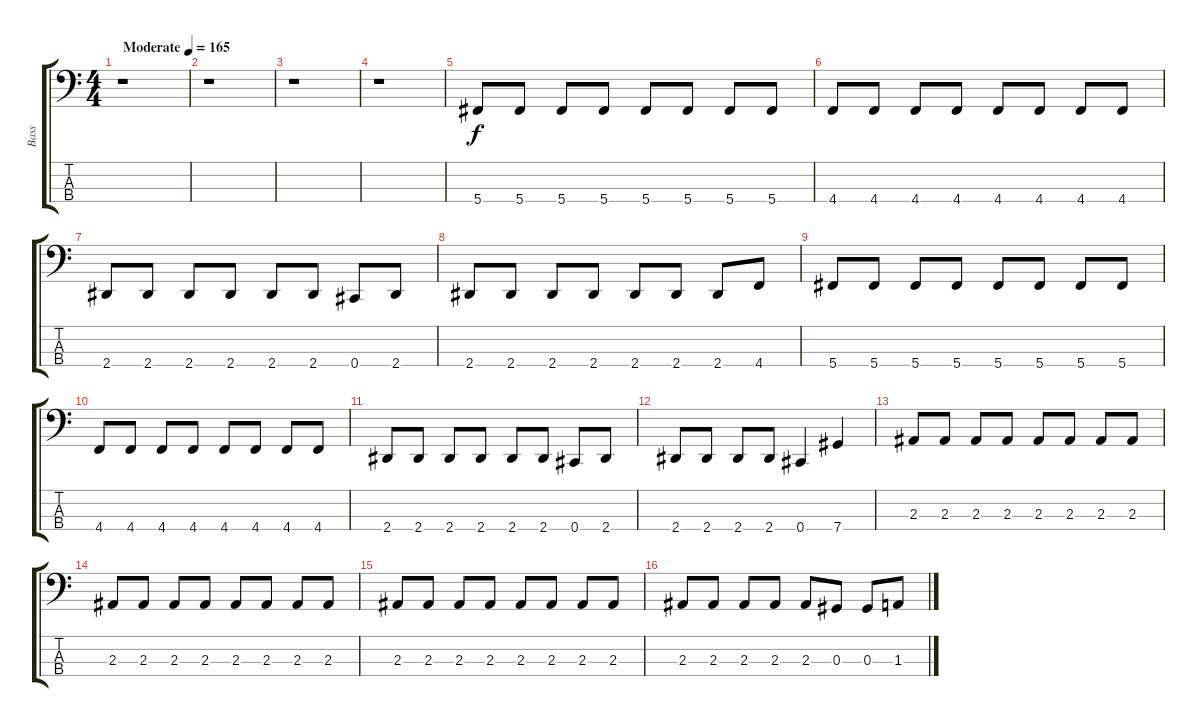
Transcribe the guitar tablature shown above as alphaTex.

\track ("Bass" "Bass") {instrument electricbassfinger}
\staff {score tabs}
\tuning (Gb2 Db2 Ab1 Db1) {hide}
\ts (4 4)
\tempo (165 "Moderate")
\clef f4
\ks c
r.1{dy f instrument electricbassfinger} |
r.1 |
r.1 |
r.1 |
5.4.8 5.4.8 5.4.8 5.4.8 5.4.8 5.4.8 5.4.8 5.4.8 |
4.4.8 4.4.8 4.4.8 4.4.8 4.4.8 4.4.8 4.4.8 4.4.8 |
2.4.8 2.4.8 2.4.8 2.4.8 2.4.8 2.4.8 0.4.8 2.4.8 |
2.4.8 2.4.8 2.4.8 2.4.8 2.4.8 2.4.8 2.4.8 4.4.8 |
5.4.8 5.4.8 5.4.8 5.4.8 5.4.8 5.4.8 5.4.8 5.4.8 |
4.4.8 4.4.8 4.4.8 4.4.8 4.4.8 4.4.8 4.4.8 4.4.8 |
2.4.8 2.4.8 2.4.8 2.4.8 2.4.8 2.4.8 0.4.8 2.4.8 |
2.4.8 2.4.8 2.4.8 2.4.8 0.4.4 7.4.4 |
2.3.8 2.3.8 2.3.8 2.3.8 2.3.8 2.3.8 2.3.8 2.3.8 |
2.3.8 2.3.8 2.3.8 2.3.8 2.3.8 2.3.8 2.3.8 2.3.8 |
2.3.8 2.3.8 2.3.8 2.3.8 2.3.8 2.3.8 2.3.8 2.3.8 |
2.3.8 2.3.8 2.3.8 2.3.8 2.3.8 0.3.8 0.3.8 1.3.8
